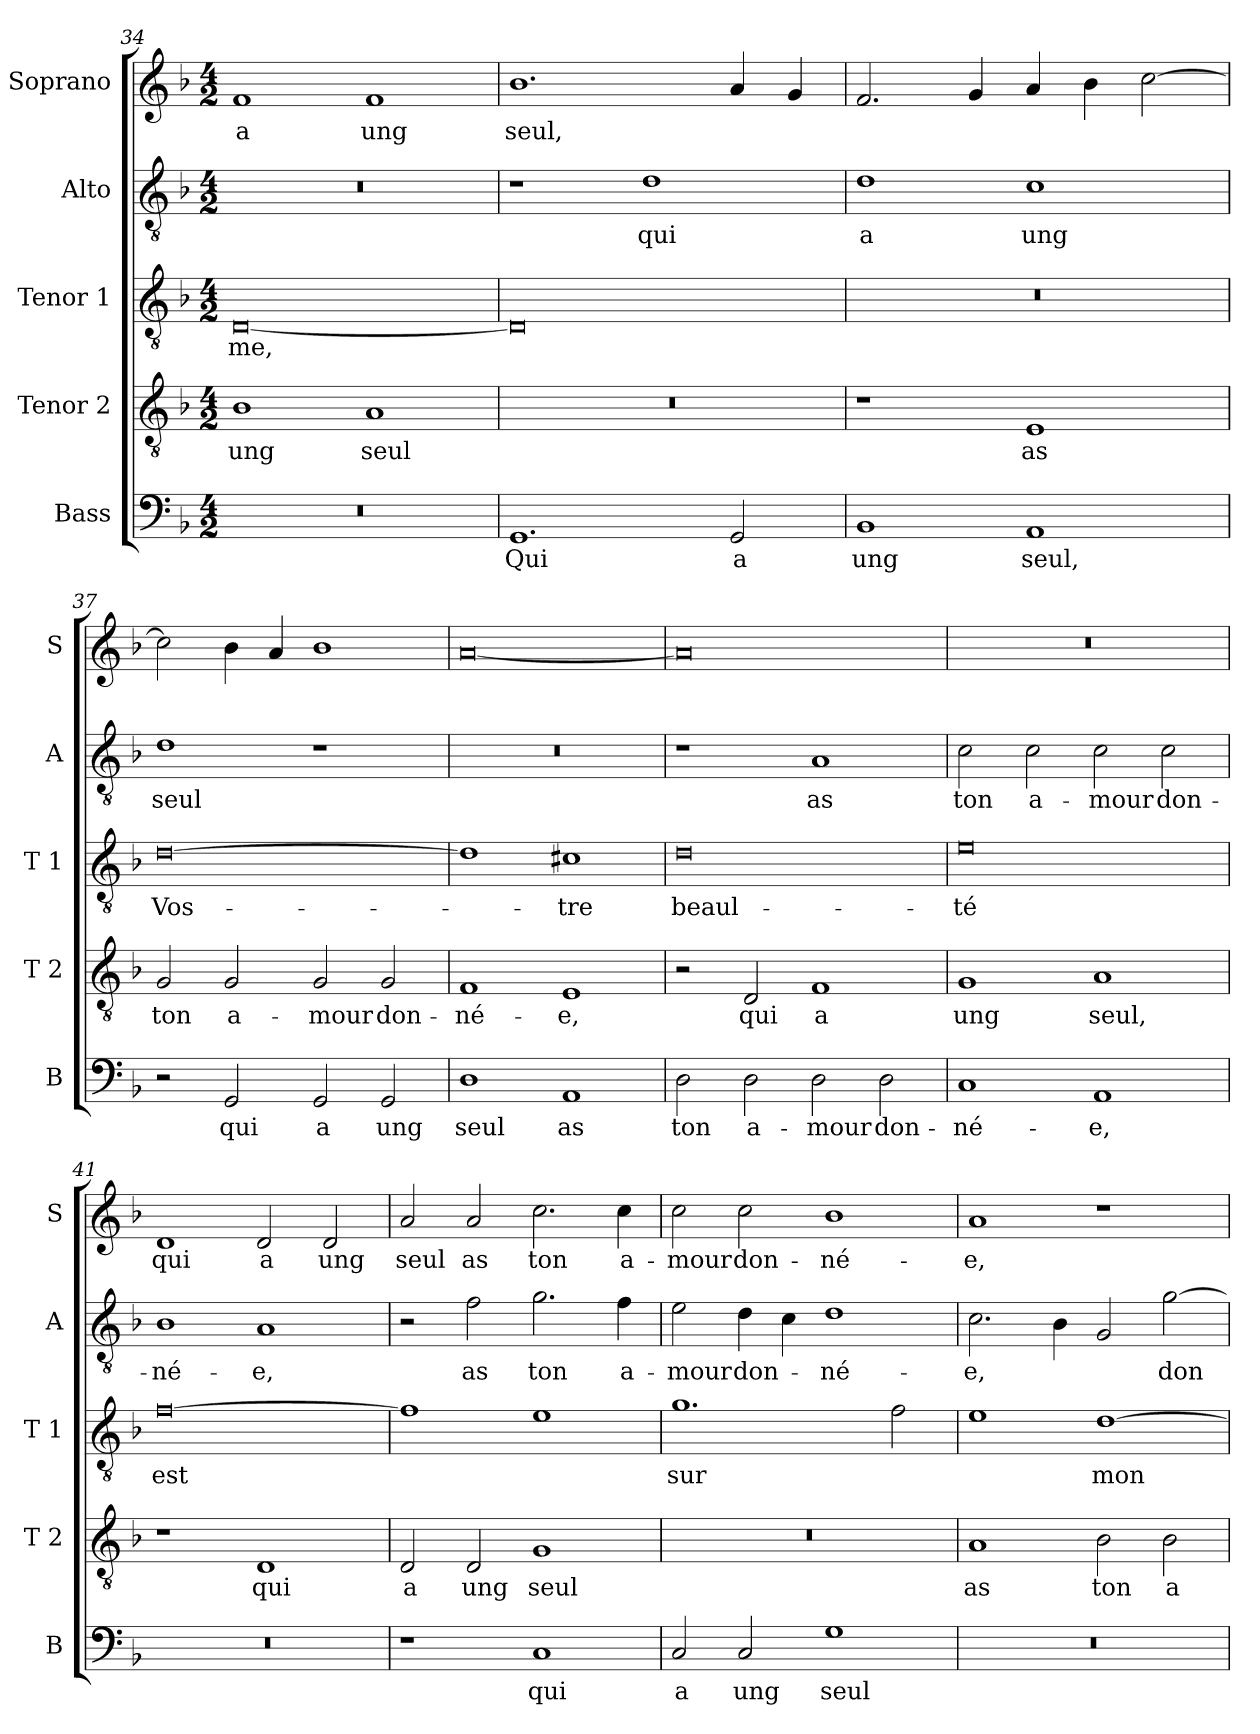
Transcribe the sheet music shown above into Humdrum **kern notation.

**kern	**text	**kern	**text	**kern	**text	**kern	**text	**kern	**text
*part5	*part5	*part4	*part4	*part3	*part3	*part2	*part2	*part1	*part1
*staff5	*staff5	*staff4	*staff4	*staff3	*staff3	*staff2	*staff2	*staff1	*staff1
*I"Bass	*	*I"Tenor 2	*	*I"Tenor 1	*	*I"Alto	*	*I"Soprano	*
*I'B	*	*I'T 2	*	*I'T 1	*	*I'A	*	*I'S	*
*clefF4	*	*clefGv2	*	*clefGv2	*	*clefGv2	*	*clefG2	*
*k[b-]	*	*k[b-]	*	*k[b-]	*	*k[b-]	*	*k[b-]	*
*F:	*	*F:	*	*F:	*	*F:	*	*F:	*
*M4/2	*	*M4/2	*	*M4/2	*	*M4/2	*	*M4/2	*
=34	=34	=34	=34	=34	=34	=34	=34	=34	=34
!	!	!	!LO:LY:b	!	!LO:LY:b	!	!	!	!LO:LY:b
0r	.	1B-	ung	[0D	-me,	0r	.	1f	a
!	!	!	!LO:LY:b	!	!	!	!	!	!LO:LY:b
.	.	1A	seul	.	.	.	.	1f	ung
=35	=35	=35	=35	=35	=35	=35	=35	=35	=35
!	!LO:LY:b	!	!	!	!	!	!	!	!LO:LY:b
1.GG	Qui	0r	.	0D]	.	1r	.	1.b-	seul,
!	!	!	!	!	!	!	!LO:LY:b	!	!
.	.	.	.	.	.	1d	qui	.	.
!	!LO:LY:b	!	!	!	!	!	!	!	!
2GG/	a	.	.	.	.	.	.	4a/	.
.	.	.	.	.	.	.	.	4g/	.
=36	=36	=36	=36	=36	=36	=36	=36	=36	=36
!	!LO:LY:b	!	!	!	!	!	!LO:LY:b	!	!
1BB-	ung	1r	.	0r	.	1d	a	2.f/	.
.	.	.	.	.	.	.	.	4g/	.
!	!LO:LY:b	!	!LO:LY:b	!	!	!	!LO:LY:b	!	!
1AA	seul,	1E	as	.	.	1c	ung	4a/	.
.	.	.	.	.	.	.	.	4b-\	.
.	.	.	.	.	.	.	.	[2cc\	.
!!LO:LB:g=z
=37	=37	=37	=37	=37	=37	=37	=37	=37	=37
!	!	!	!LO:LY:b	!	!LO:LY:b	!	!LO:LY:b	!	!
2r	.	2G/	ton	[0d	Vos-	1d	seul	2cc\]	.
!	!LO:LY:b	!	!LO:LY:b	!	!	!	!	!	!
2GG/	qui	2G/	a-	.	.	.	.	4b-\	.
.	.	.	.	.	.	.	.	4a/	.
!	!LO:LY:b	!	!LO:LY:b	!	!	!	!	!	!
2GG/	a	2G/	-mour	.	.	1r	.	1b-	.
!	!LO:LY:b	!	!LO:LY:b	!	!	!	!	!	!
2GG/	ung	2G/	don-	.	.	.	.	.	.
=38	=38	=38	=38	=38	=38	=38	=38	=38	=38
!	!LO:LY:b	!	!LO:LY:b	!	!	!	!	!	!
1D	seul	1F	-né-	1d]	.	0r	.	[0a	.
!	!LO:LY:b	!	!LO:LY:b	!	!LO:LY:b	!	!	!	!
1AA	as	1E	-e,	1c#X	-tre	.	.	.	.
=39	=39	=39	=39	=39	=39	=39	=39	=39	=39
!	!LO:LY:b	!	!	!	!LO:LY:b	!	!	!	!
2D\	ton	2r	.	0d	beaul-	1r	.	0a]	.
!	!LO:LY:b	!	!LO:LY:b	!	!	!	!	!	!
2D\	a-	2D/	qui	.	.	.	.	.	.
!	!LO:LY:b	!	!LO:LY:b	!	!	!	!LO:LY:b	!	!
2D\	-mour	1F	a	.	.	1A	as	.	.
!	!LO:LY:b	!	!	!	!	!	!	!	!
2D\	don-	.	.	.	.	.	.	.	.
=40	=40	=40	=40	=40	=40	=40	=40	=40	=40
!	!LO:LY:b	!	!LO:LY:b	!	!LO:LY:b	!	!LO:LY:b	!	!
1C	-né-	1G	ung	0e	-té	2c\	ton	0r	.
!	!	!	!	!	!	!	!LO:LY:b	!	!
.	.	.	.	.	.	2c\	a-	.	.
!	!LO:LY:b	!	!LO:LY:b	!	!	!	!LO:LY:b	!	!
1AA	-e,	1A	seul,	.	.	2c\	-mour	.	.
!	!	!	!	!	!	!	!LO:LY:b	!	!
.	.	.	.	.	.	2c\	don-	.	.
=41	=41	=41	=41	=41	=41	=41	=41	=41	=41
!	!	!	!	!	!LO:LY:b	!	!LO:LY:b	!	!LO:LY:b
0r	.	1r	.	[0f	est	1B-	-né-	1d	qui
!	!	!	!LO:LY:b	!	!	!	!LO:LY:b	!	!LO:LY:b
.	.	1D	qui	.	.	1A	-e,	2d/	a
!	!	!	!	!	!	!	!	!	!LO:LY:b
.	.	.	.	.	.	.	.	2d/	ung
=42	=42	=42	=42	=42	=42	=42	=42	=42	=42
!	!	!	!LO:LY:b	!	!	!	!	!	!LO:LY:b
1r	.	2D/	a	1f]	.	2r	.	2a/	seul
!	!	!	!LO:LY:b	!	!	!	!LO:LY:b	!	!LO:LY:b
.	.	2D/	ung	.	.	2f\	as	2a/	as
!	!LO:LY:b	!	!LO:LY:b	!	!	!	!LO:LY:b	!	!LO:LY:b
1C	qui	1G	seul	1e	.	2.g\	ton	2.cc\	ton
!	!	!	!	!	!	!	!LO:LY:b	!	!LO:LY:b
.	.	.	.	.	.	4f\	a-	4cc\	a-
!!LO:PB:g=z
=43	=43	=43	=43	=43	=43	=43	=43	=43	=43
!	!LO:LY:b	!	!	!	!LO:LY:b	!	!LO:LY:b	!	!LO:LY:b
2C/	a	0r	.	1.g	sur	2e\	-mour	2cc\	-mour
!	!LO:LY:b	!	!	!	!	!	!LO:LY:b	!	!LO:LY:b
2C/	ung	.	.	.	.	4d\	don-	2cc\	don-
.	.	.	.	.	.	4c\	.	.	.
!	!LO:LY:b	!	!	!	!	!	!LO:LY:b	!	!LO:LY:b
1G	seul	.	.	.	.	1d	-né-	1b-	-né-
.	.	.	.	2f\	.	.	.	.	.
=44	=44	=44	=44	=44	=44	=44	=44	=44	=44
!	!	!	!LO:LY:b	!	!	!	!LO:LY:b	!	!LO:LY:b
0r	.	1A	as	1e	.	2.c\	-e,	1a	-e,
.	.	.	.	.	.	4B-\	.	.	.
!	!	!	!LO:LY:b	!	!LO:LY:b	!	!	!	!
.	.	2B-\	ton	[1d	mon	2G/	.	1r	.
!	!	!	!LO:LY:b	!	!	!	!LO:LY:b	!	!
.	.	2B-\	a-	.	.	[2g\	don-	.	.
=	=	=	=	=	=	=	=	=	=
*-	*-	*-	*-	*-	*-	*-	*-	*-	*-
